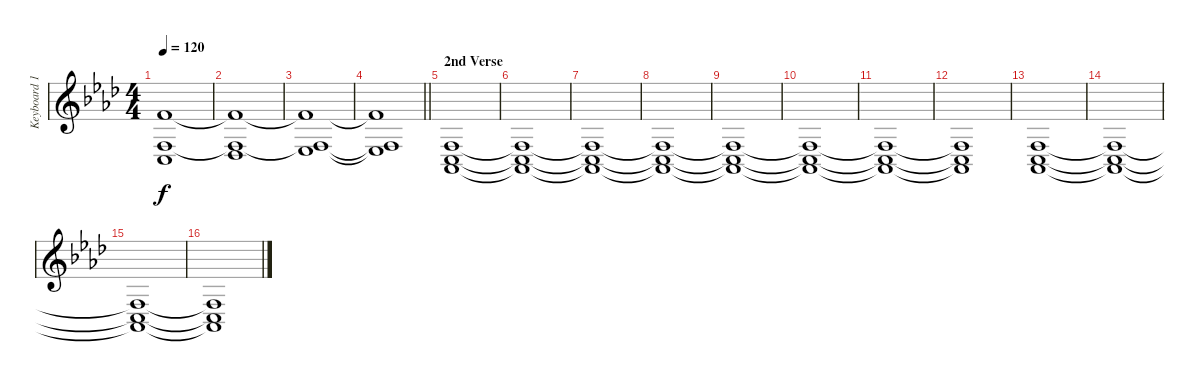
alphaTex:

\track ("Keyboard 1" "Keyboard 1") {instrument stringensemble1}
\staff {score}
\tuning (E4 B3 G3 D3 A2 E2) {hide}
\ts (4 4)
\tempo 120
\clef g2
\ks fminor
(1.1 3.4 3.5).1{dy f} |
(1.1{t} 3.4{t} 4.5).1 |
(1.1{t} 3.4{t} 6.5).1 |
\barLineRight lightlight
(1.1{t} 3.4{t} 6.5{t}).1 |
\section ("" "2nd Verse")
(3.4 3.5 4.6).1 |
(3.4{t} 3.5{t} 4.6{t}).1 |
(3.4{t} 3.5{t} 4.6{t}).1 |
(3.4{t} 3.5{t} 4.6{t}).1 |
(3.4{t} 3.5{t} 4.6{t}).1 |
(3.4{t} 3.5{t} 4.6{t}).1 |
(3.4{t} 3.5{t} 4.6{t}).1 |
(3.4{t} 3.5{t} 4.6{t}).1 |
(3.4 3.5 4.6).1 |
(3.4{t} 3.5{t} 4.6{t}).1 |
(3.4{t} 3.5{t} 4.6{t}).1 |
(3.4{t} 3.5{t} 4.6{t}).1
